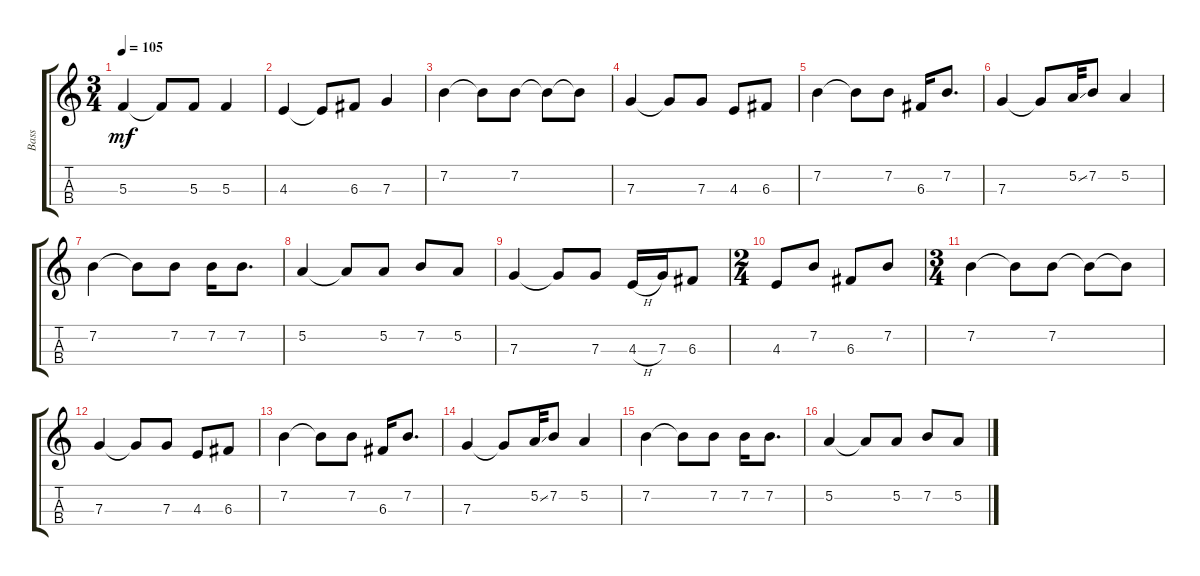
\track ("Bass" "Bass") {instrument acousticguitarnylon}
\staff {score tabs}
\tuning (A3 E3 C3 G3) {hide}
\ts (3 4)
\tempo 105
\clef g2
\ks c
5.3.4{dy mf} 5.3{t}.8 5.3.8 5.3.4 |
4.3.4 4.3{t}.8 6.3.8 7.3.4 |
7.2.4 7.2{t}.8 7.2.8 7.2{t}.8 7.2{t}.8 |
7.3.4 7.3{t}.8 7.3.8 4.3.8 6.3.8 |
7.2.4 7.2{t}.8 7.2.8 6.3.16 7.2.8{d} |
7.3.4 7.3{t}.8 5.2{ss}.32 7.2.8 5.2.4 |
7.2.4 7.2{t}.8 7.2.8 7.2.16 7.2.8{d} |
5.2.4 5.2{t}.8 5.2.8 7.2.8 5.2.8 |
7.3.4 7.3{t}.8 7.3.8 4.3{h}.16 7.3.16 6.3.8 |
\ts (2 4)
4.3.8 7.2.8 6.3.8 7.2.8 |
\ts (3 4)
7.2.4 7.2{t}.8 7.2.8 7.2{t}.8 7.2{t}.8 |
7.3.4 7.3{t}.8 7.3.8 4.3.8 6.3.8 |
7.2.4 7.2{t}.8 7.2.8 6.3.16 7.2.8{d} |
7.3.4 7.3{t}.8 5.2{ss}.32 7.2.8 5.2.4 |
7.2.4 7.2{t}.8 7.2.8 7.2.16 7.2.8{d} |
5.2.4 5.2{t}.8 5.2.8 7.2.8 5.2.8
